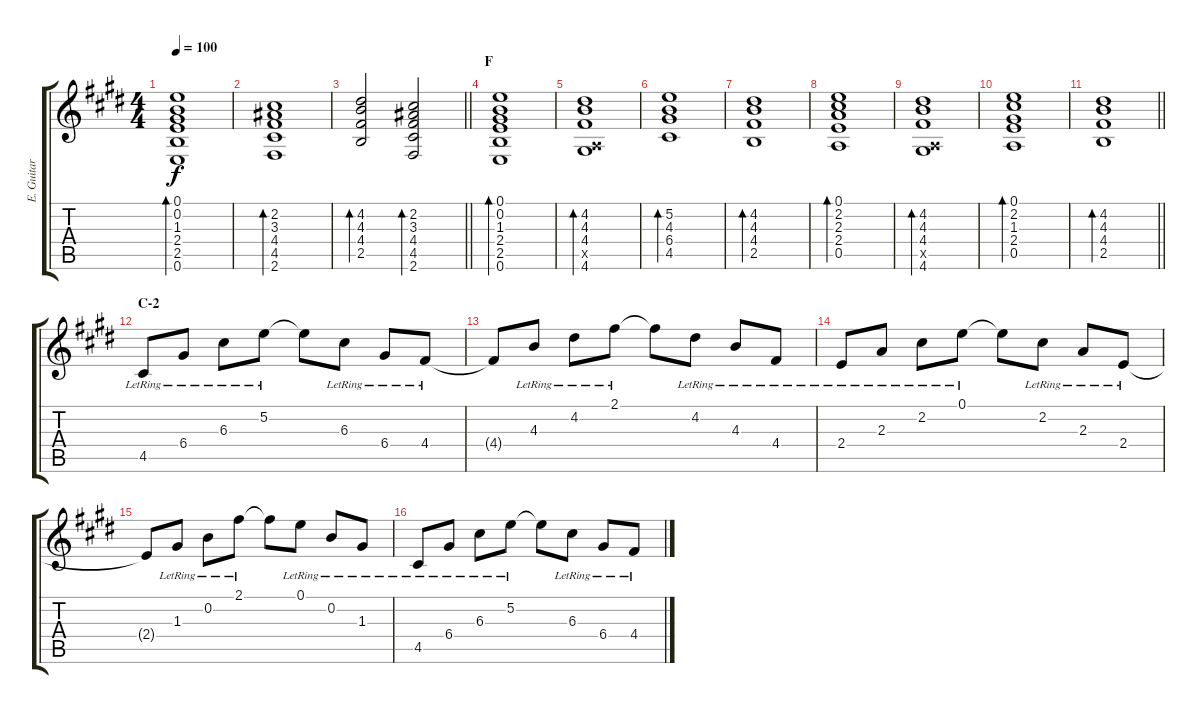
\track ("E. Guitar II" "E. Guitar ") {instrument overdrivenguitar}
\staff {score tabs}
\tuning (E4 B3 G3 D3 A2 E2) {hide}
\ts (4 4)
\tempo 100
\clef g2
\ks e
(0.1 0.2 1.3 2.4 2.5 0.6).1{bd 120 dy f} |
(2.2 3.3 4.4 4.5 2.6).1{bd 120} |
\barLineRight lightlight
(4.2 4.3 4.4 2.5).2{bd 120} (2.2 3.3 4.4 4.5 2.6).2{bd 120} |
\section ("" "F")
(0.1 0.2 1.3 2.4 2.5 0.6).1{bd 120} |
(4.2 4.3 4.4 0.5{x} 4.6).1{bd 120} |
(5.2 4.3 6.4 4.5).1{bd 120} |
(4.2 4.3 4.4 2.5).1{bd 120} |
(0.1 2.2 2.3 2.4 0.5).1{bd 120} |
(4.2 4.3 4.4 0.5{x} 4.6).1{bd 120} |
(0.1 2.2 1.3 2.4 0.5).1{bd 120} |
\barLineRight lightlight
(4.2 4.3 4.4 2.5).1{bd 120} |
\section ("" "C-2")
4.5{lr}.8 6.4{lr}.8 6.3{lr}.8 5.2{lr}.8 5.2{t}.8 6.3{lr}.8 6.4{lr}.8 4.4{lr}.8 |
4.4{t}.8 4.3{lr}.8 4.2{lr}.8 2.1{lr}.8 2.1{t}.8 4.2{lr}.8 4.3{lr}.8 4.4{lr}.8 |
2.4{lr}.8 2.3{lr}.8 2.2{lr}.8 0.1{lr}.8 0.1{t}.8 2.2{lr}.8 2.3{lr}.8 2.4{lr}.8 |
2.4{t}.8 1.3{lr}.8 0.2{lr}.8 2.1{lr}.8 2.1{t}.8 0.1{lr}.8 0.2{lr}.8 1.3{lr}.8 |
4.5{lr}.8 6.4{lr}.8 6.3{lr}.8 5.2{lr}.8 5.2{t}.8 6.3{lr}.8 6.4{lr}.8 4.4{lr}.8
